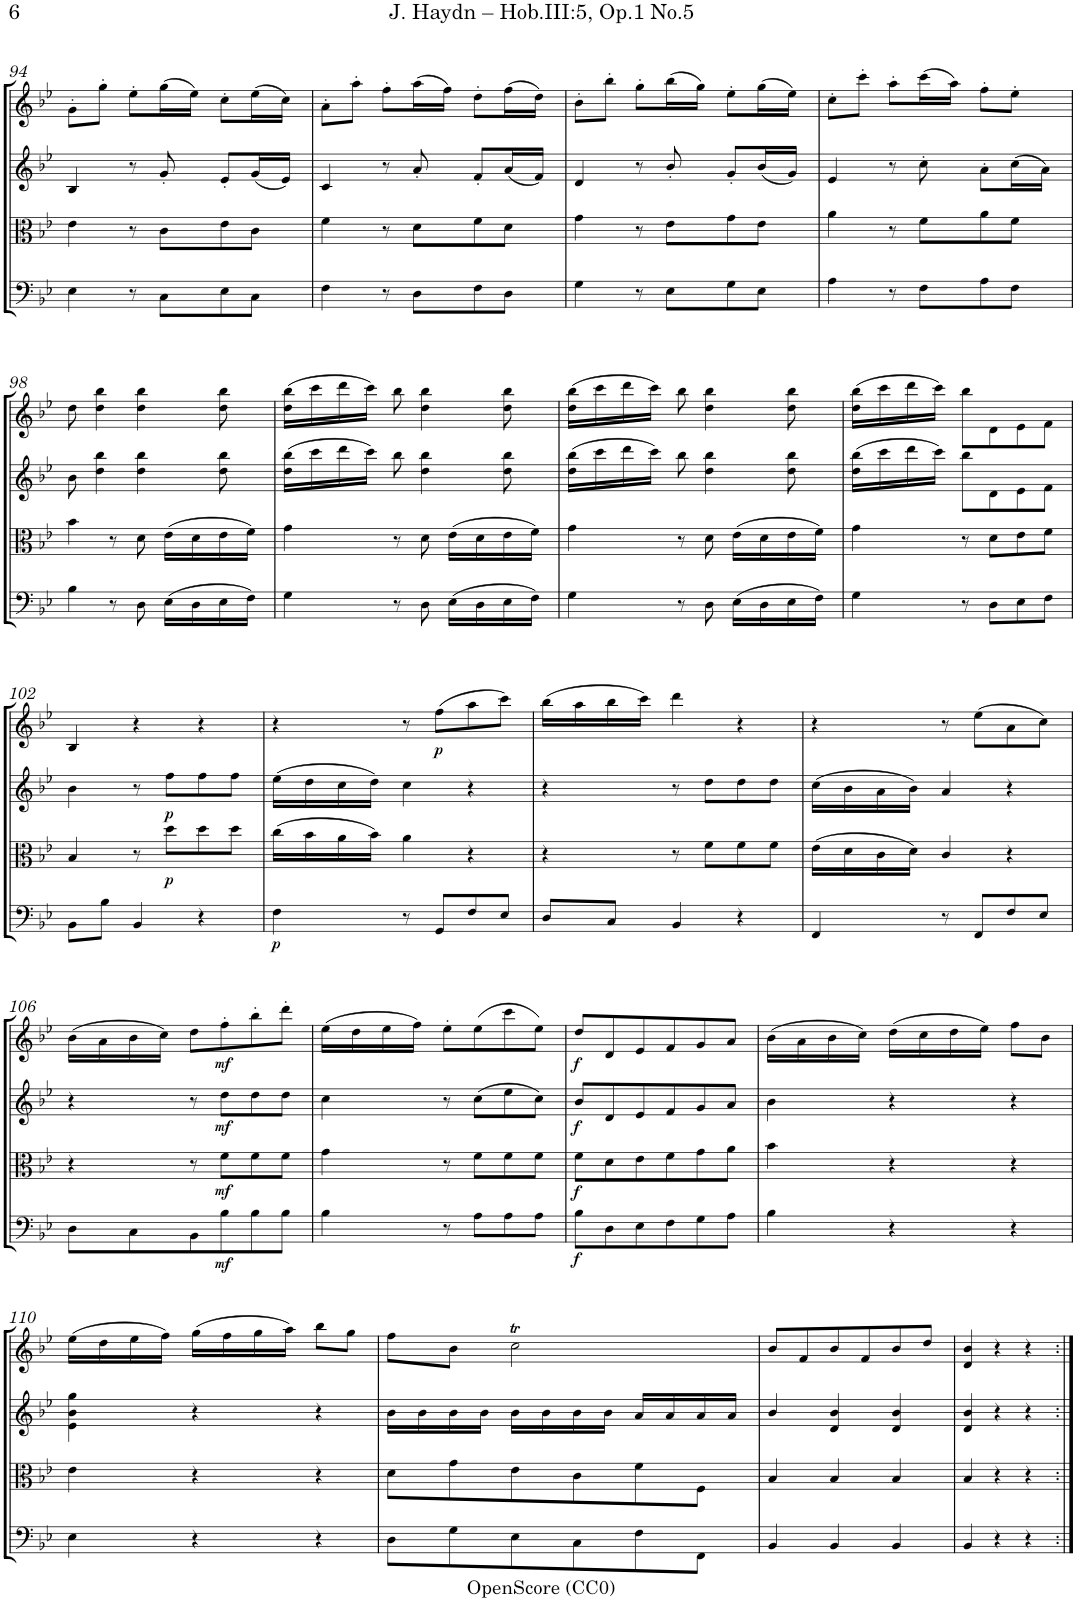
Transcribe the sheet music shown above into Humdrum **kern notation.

**kern	**dynam	**kern	**dynam	**kern	**dynam	**kern	**dynam
*part4	*part4	*part3	*part3	*part2	*part2	*part1	*part1
*staff4	*staff4	*staff3	*staff3	*staff2	*staff2	*staff1	*staff1
*I"Violoncello	*	*I"Viola	*	*I"Violin 2	*	*I"Violin 1	*
*I'Vc	*	*I'Vla	*	*I'Vln	*	*I'Vln	*
!!LO:PB:g=z
*clefF4	*	*clefC3	*	*clefG2	*	*clefG2	*
*k[b-e-]	*	*k[b-e-]	*	*k[b-e-]	*	*k[b-e-]	*
*M3/4	*	*M3/4	*	*M3/4	*	*M3/4	*
=94	=94	=94	=94	=94	=94	=94	=94
4E-\	.	4e-\	.	4B-/	.	8g'\L	.
.	.	.	.	.	.	8gg'\J	.
8r	.	8r	.	8r	.	8ee-'\L	.
8C\L	.	8c\L	.	8g'/	.	(16gg\L	.
.	.	.	.	.	.	16ee-\JJ)	.
8E-\	.	8e-\	.	8e-'/L	.	8cc'\L	.
8C\J	.	8c\J	.	(16g/L	.	(16ee-\L	.
.	.	.	.	16e-/JJ)	.	16cc\JJ)	.
=95	=95	=95	=95	=95	=95	=95	=95
4F\	.	4f\	.	4c/	.	8a'\L	.
.	.	.	.	.	.	8aa'\J	.
8r	.	8r	.	8r	.	8ff'\L	.
8D\L	.	8d\L	.	8a'/	.	(16aa\L	.
.	.	.	.	.	.	16ff\JJ)	.
8F\	.	8f\	.	8f'/L	.	8dd'\L	.
8D\J	.	8d\J	.	(16a/L	.	(16ff\L	.
.	.	.	.	16f/JJ)	.	16dd\JJ)	.
=96	=96	=96	=96	=96	=96	=96	=96
4G\	.	4g\	.	4d/	.	8b-'\L	.
.	.	.	.	.	.	8bb-'\J	.
8r	.	8r	.	8r	.	8gg'\L	.
8E-\L	.	8e-\L	.	8b-'/	.	(16bb-\L	.
.	.	.	.	.	.	16gg\JJ)	.
8G\	.	8g\	.	8g'/L	.	8ee-'\L	.
8E-\J	.	8e-\J	.	(16b-/L	.	(16gg\L	.
.	.	.	.	16g/JJ)	.	16ee-\JJ)	.
=97	=97	=97	=97	=97	=97	=97	=97
4A\	.	4a\	.	4e-/	.	8cc'\L	.
.	.	.	.	.	.	8ccc'\J	.
8r	.	8r	.	8r	.	8aa'\L	.
8F\L	.	8f\L	.	8cc'\	.	(16ccc\L	.
.	.	.	.	.	.	16aa\JJ)	.
8A\	.	8a\	.	8a'\L	.	8ff'\L	.
8F\J	.	8f\J	.	(16cc\L	.	8ee-'\J	.
.	.	.	.	16a\JJ)	.	.	.
!!LO:LB:g=z
=98	=98	=98	=98	=98	=98	=98	=98
4B-\	.	4b-\	.	8b-\	.	8dd\	.
.	.	.	.	4dd\ 4bb-\	.	4dd\ 4bb-\	.
8r	.	8r	.	.	.	.	.
8D\	.	8d\	.	4dd\ 4bb-\	.	4dd\ 4bb-\	.
(16E-\LL	.	(16e-\LL	.	.	.	.	.
16D\	.	16d\	.	.	.	.	.
16E-\	.	16e-\	.	8dd\ 8bb-\	.	8dd\ 8bb-\	.
16F\JJ)	.	16f\JJ)	.	.	.	.	.
=99	=99	=99	=99	=99	=99	=99	=99
4G\	.	4g\	.	(16dd\ 16bb-\LL	.	(16dd\ 16bb-\LL	.
.	.	.	.	16ccc\	.	16ccc\	.
.	.	.	.	16ddd\	.	16ddd\	.
.	.	.	.	16ccc\JJ)	.	16ccc\JJ)	.
8r	.	8r	.	8bb-\	.	8bb-\	.
8D\	.	8d\	.	4dd\ 4bb-\	.	4dd\ 4bb-\	.
(16E-\LL	.	(16e-\LL	.	.	.	.	.
16D\	.	16d\	.	.	.	.	.
16E-\	.	16e-\	.	8dd\ 8bb-\	.	8dd\ 8bb-\	.
16F\JJ)	.	16f\JJ)	.	.	.	.	.
=100	=100	=100	=100	=100	=100	=100	=100
4G\	.	4g\	.	(16dd\ 16bb-\LL	.	(16dd\ 16bb-\LL	.
.	.	.	.	16ccc\	.	16ccc\	.
.	.	.	.	16ddd\	.	16ddd\	.
.	.	.	.	16ccc\JJ)	.	16ccc\JJ)	.
8r	.	8r	.	8bb-\	.	8bb-\	.
8D\	.	8d\	.	4dd\ 4bb-\	.	4dd\ 4bb-\	.
(16E-\LL	.	(16e-\LL	.	.	.	.	.
16D\	.	16d\	.	.	.	.	.
16E-\	.	16e-\	.	8dd\ 8bb-\	.	8dd\ 8bb-\	.
16F\JJ)	.	16f\JJ)	.	.	.	.	.
=101	=101	=101	=101	=101	=101	=101	=101
4G\	.	4g\	.	(16dd\ 16bb-\LL	.	(16dd\ 16bb-\LL	.
.	.	.	.	16ccc\	.	16ccc\	.
.	.	.	.	16ddd\	.	16ddd\	.
.	.	.	.	16ccc\JJ)	.	16ccc\JJ)	.
8r	.	8r	.	8bb-\L	.	8bb-\L	.
8D\L	.	8d\L	.	8d\	.	8d\	.
8E-\	.	8e-\	.	8e-\	.	8e-\	.
8F\J	.	8f\J	.	8f\J	.	8f\J	.
!!LO:LB:g=z
=102	=102	=102	=102	=102	=102	=102	=102
8BB-\L	.	4B-/	.	4b-\	.	4B-/	.
8B-\J	.	.	.	.	.	.	.
4BB-/	.	8r	.	8r	.	4r	.
!	!	!	!LO:DY:b	!	!LO:DY:b	!	!
.	.	8dd\L	p	8ff\L	p	.	.
4r	.	8dd\	.	8ff\	.	4r	.
.	.	8dd\J	.	8ff\J	.	.	.
=103	=103	=103	=103	=103	=103	=103	=103
!	!LO:DY:b	!	!	!	!	!	!
4F\	p	(16cc\LL	.	(16ee-\LL	.	4r	.
.	.	16b-\	.	16dd\	.	.	.
.	.	16a\	.	16cc\	.	.	.
.	.	16b-\JJ)	.	16dd\JJ)	.	.	.
8r	.	4a\	.	4cc\	.	8r	.
!	!	!	!	!	!	!	!LO:DY:b
8GG/L	.	.	.	.	.	(8ff\L	p
8F/	.	4r	.	4r	.	8aa\	.
8E-/J	.	.	.	.	.	8ccc\J)	.
=104	=104	=104	=104	=104	=104	=104	=104
8D/L	.	4r	.	4r	.	(16bb-\LL	.
.	.	.	.	.	.	16aa\	.
8C/J	.	.	.	.	.	16bb-\	.
.	.	.	.	.	.	16ccc\JJ)	.
4BB-/	.	8r	.	8r	.	4ddd\	.
.	.	8f\L	.	8dd\L	.	.	.
4r	.	8f\	.	8dd\	.	4r	.
.	.	8f\J	.	8dd\J	.	.	.
=105	=105	=105	=105	=105	=105	=105	=105
4FF/	.	(16e-\LL	.	(16cc\LL	.	4r	.
.	.	16d\	.	16b-\	.	.	.
.	.	16c\	.	16a\	.	.	.
.	.	16d\JJ)	.	16b-\JJ)	.	.	.
8r	.	4c/	.	4a/	.	8r	.
8FF/L	.	.	.	.	.	(8ee-\L	.
8F/	.	4r	.	4r	.	8a\	.
8E-/J	.	.	.	.	.	8cc\J)	.
!!LO:LB:g=z
=106	=106	=106	=106	=106	=106	=106	=106
8D\L	.	4r	.	4r	.	(16b-\LL	.
.	.	.	.	.	.	16a\	.
8C\	.	.	.	.	.	16b-\	.
.	.	.	.	.	.	16cc\JJ)	.
8BB-\	.	8r	.	8r	.	8dd\L	.
!	!LO:DY:b	!	!LO:DY:b	!	!LO:DY:b	!	!LO:DY:b
8B-\	mf	8f\L	mf	8dd\L	mf	8ff'\	mf
8B-\	.	8f\	.	8dd\	.	8bb-'\	.
8B-\J	.	8f\J	.	8dd\J	.	8ddd'\J	.
=107	=107	=107	=107	=107	=107	=107	=107
4B-\	.	4g\	.	4cc\	.	(16ee-\LL	.
.	.	.	.	.	.	16dd\	.
.	.	.	.	.	.	16ee-\	.
.	.	.	.	.	.	16ff\JJ)	.
8r	.	8r	.	8r	.	8ee-'\L	.
8A\L	.	8f\L	.	(8cc\L	.	(8ee-\	.
8A\	.	8f\	.	8ee-\	.	8ccc\	.
8A\J	.	8f\J	.	8cc\J)	.	8ee-\J)	.
=108	=108	=108	=108	=108	=108	=108	=108
!	!LO:DY:b	!	!LO:DY:b	!	!LO:DY:b	!	!LO:DY:b
8B-\L	f	8f\L	f	8b-/L	f	8dd/L	f
8D\	.	8d\	.	8d/	.	8d/	.
8E-\	.	8e-\	.	8e-/	.	8e-/	.
8F\	.	8f\	.	8f/	.	8f/	.
8G\	.	8g\	.	8g/	.	8g/	.
8A\J	.	8a\J	.	8a/J	.	8a/J	.
=109	=109	=109	=109	=109	=109	=109	=109
4B-\	.	4b-\	.	4b-\	.	(16b-\LL	.
.	.	.	.	.	.	16a\	.
.	.	.	.	.	.	16b-\	.
.	.	.	.	.	.	16cc\JJ)	.
4r	.	4r	.	4r	.	(16dd\LL	.
.	.	.	.	.	.	16cc\	.
.	.	.	.	.	.	16dd\	.
.	.	.	.	.	.	16ee-\JJ)	.
4r	.	4r	.	4r	.	8ff\L	.
.	.	.	.	.	.	8b-\J	.
!!LO:LB:g=z
=110	=110	=110	=110	=110	=110	=110	=110
4E-\	.	4e-\	.	4e-\ 4b-\ 4gg\	.	(16ee-\LL	.
.	.	.	.	.	.	16dd\	.
.	.	.	.	.	.	16ee-\	.
.	.	.	.	.	.	16ff\JJ)	.
4r	.	4r	.	4r	.	(16gg\LL	.
.	.	.	.	.	.	16ff\	.
.	.	.	.	.	.	16gg\	.
.	.	.	.	.	.	16aa\JJ)	.
4r	.	4r	.	4r	.	8bb-\L	.
.	.	.	.	.	.	8gg\J	.
=111	=111	=111	=111	=111	=111	=111	=111
8D\L	.	8d\L	.	16b-\LL	.	8ff\L	.
.	.	.	.	16b-\	.	.	.
8G\	.	8g\	.	16b-\	.	8b-\J	.
.	.	.	.	16b-\JJ	.	.	.
8E-\	.	8e-\	.	16b-\LL	.	2ccT\	.
.	.	.	.	16b-\	.	.	.
8C\	.	8c\	.	16b-\	.	.	.
.	.	.	.	16b-\JJ	.	.	.
8F\	.	8f\	.	16a/LL	.	.	.
.	.	.	.	16a/	.	.	.
8FF\J	.	8F\J	.	16a/	.	.	.
.	.	.	.	16a/JJ	.	.	.
=112	=112	=112	=112	=112	=112	=112	=112
4BB-/	.	4B-/	.	4b-/	.	8b-/L	.
.	.	.	.	.	.	8f/	.
4BB-/	.	4B-/	.	4d/ 4b-/	.	8b-/	.
.	.	.	.	.	.	8f/	.
4BB-/	.	4B-/	.	4d/ 4b-/	.	8b-/	.
.	.	.	.	.	.	8dd/J	.
=113	=113	=113	=113	=113	=113	=113	=113
4BB-/	.	4B-/	.	4d/ 4b-/	.	4d/ 4b-/	.
4r	.	4r	.	4r	.	4r	.
4r	.	4r	.	4r	.	4r	.
=:|!	=:|!	=:|!	=:|!	=:|!	=:|!	=:|!	=:|!
*-	*-	*-	*-	*-	*-	*-	*-
